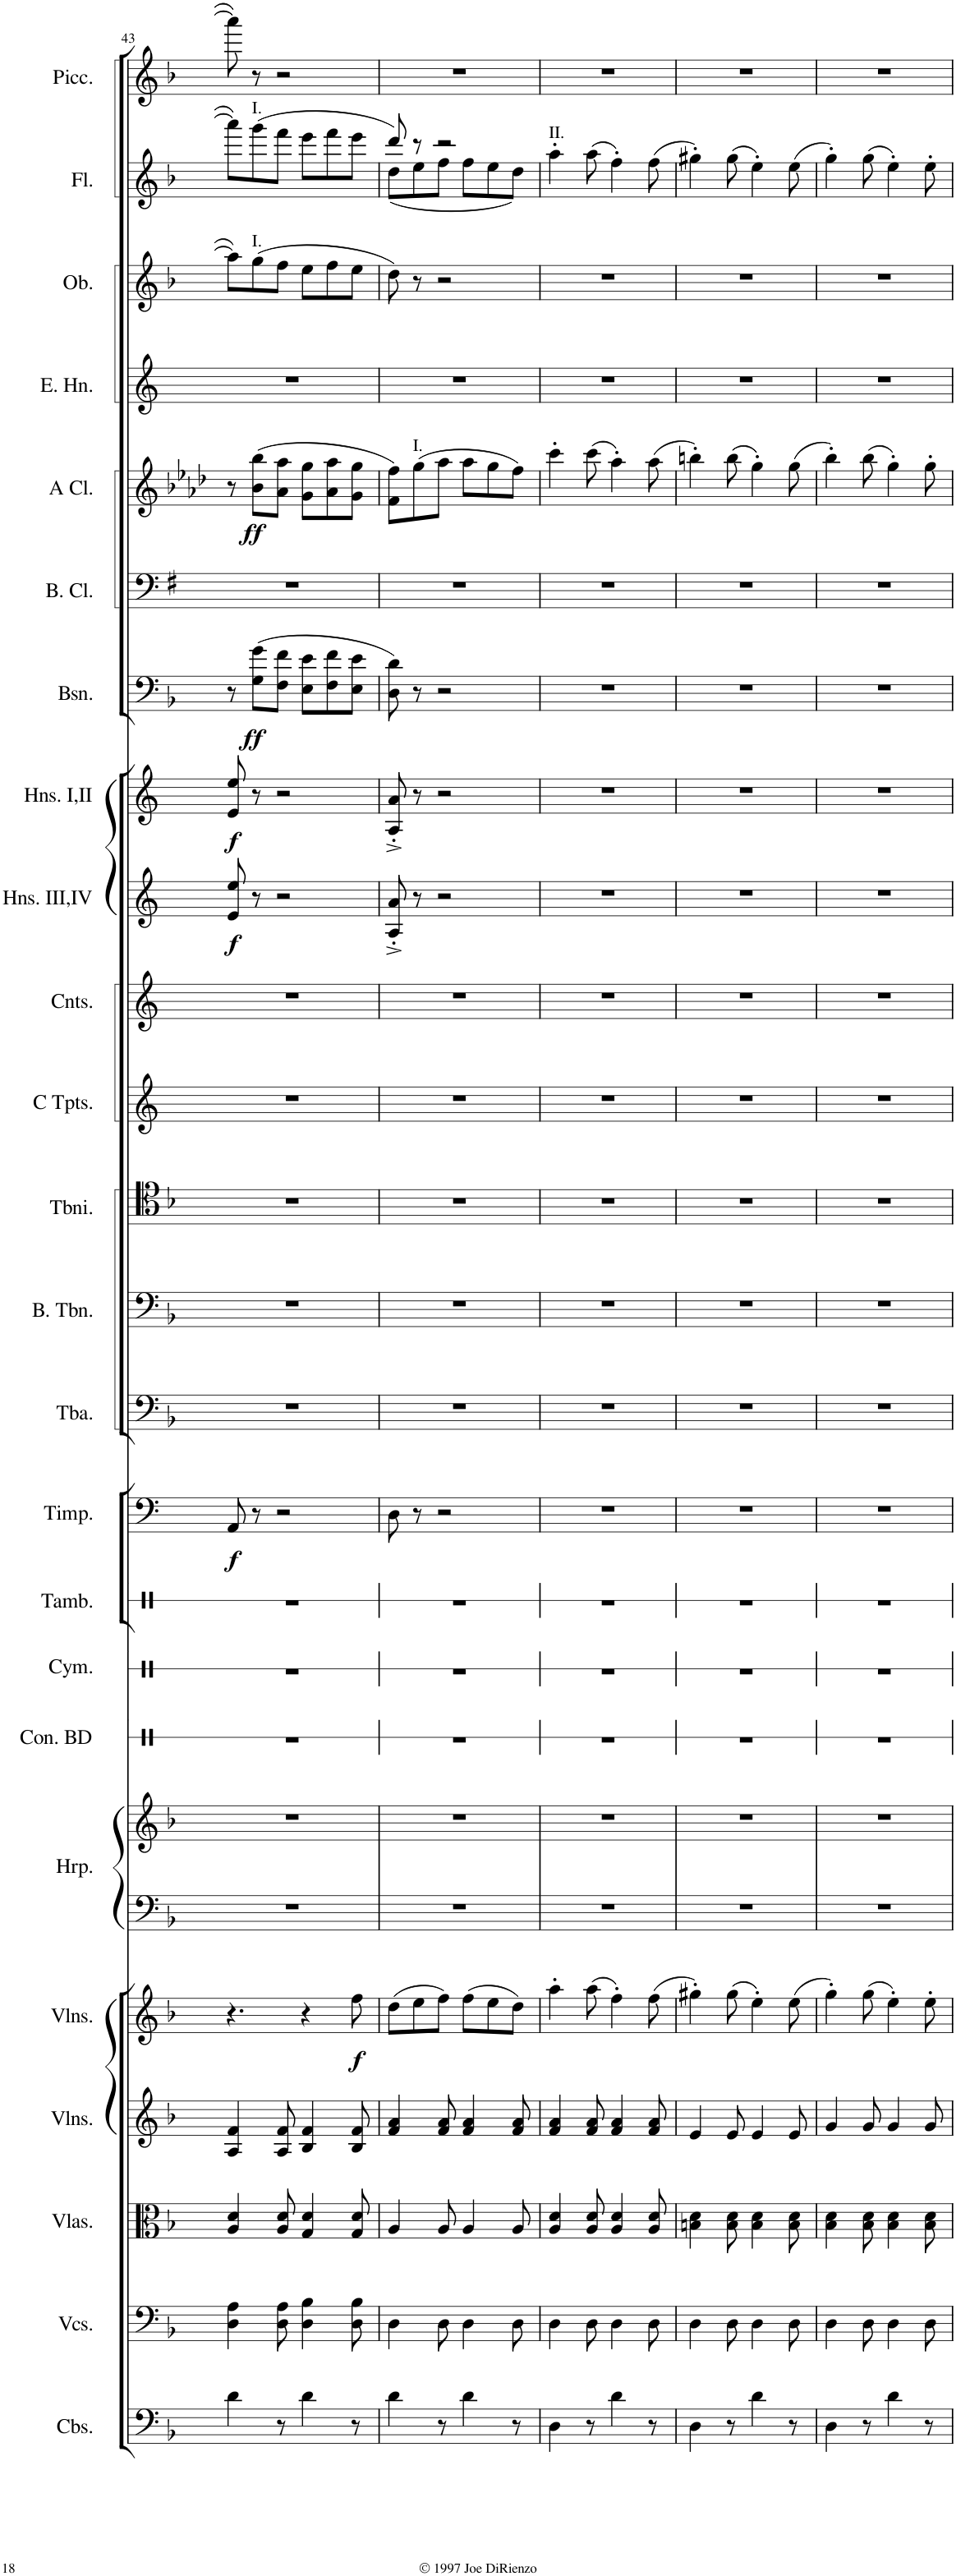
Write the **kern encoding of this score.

**kern	**kern	**kern	**kern	**kern	**dynam	**kern	**kern	**kern	**kern	**kern	**kern	**dynam	**kern	**kern	**kern	**kern	**kern	**kern	**dynam	**kern	**dynam	**kern	**dynam	**kern	**kern	**dynam	**kern	**kern	**kern	**kern
*part24	*part23	*part22	*part21	*part20	*part20	*part19	*part19	*part18	*part17	*part16	*part15	*part15	*part14	*part13	*part12	*part11	*part10	*part9	*part9	*part8	*part8	*part7	*part7	*part6	*part5	*part5	*part4	*part3	*part2	*part1
*staff25	*staff24	*staff23	*staff22	*staff21	*staff21	*staff20	*staff19	*staff18	*staff17	*staff16	*staff15	*staff15	*staff14	*staff13	*staff12	*staff11	*staff10	*staff9	*staff9	*staff8	*staff8	*staff7	*staff7	*staff6	*staff5	*staff5	*staff4	*staff3	*staff2	*staff1
*I"Contrabasses	*I"Violoncellos	*I"Violas	*I"Violins	*I"Violins	*	*I"Harp	*	*I"Concert Bass Drum	*I"Cymbal	*I"Tambourine	*I"Timpani	*	*I"Tuba	*I"Bass Trombone	*I"Trombones	*I"C Trumpets	*I"Cornets (C)	*I"Horns III,IV	*	*I"Horns I &amp; II	*	*I"Bassoons	*	*I"Bass Clarinet	*I"A Clarinets	*	*I"English Horn	*I"Oboes	*I"Flutes	*I"Piccolo
*I'Cbs.	*I'Vcs.	*I'Vlas.	*I'Vlns.	*I'Vlns.	*	*I'Hrp.	*	*I'Con. BD	*I'Cym.	*I'Tamb.	*I'Timp.	*	*I'Tba.	*I'B. Tbn.	*	*I'C Tpts.	*I'Cnts.	*I'Hns. III,IV	*	*I'Hns. I,II	*	*I'Bsn.	*	*I'B. Cl.	*I'A Cl.	*	*I'E. Hn.	*I'Ob.	*I'Fl.	*I'Picc.
!!LO:PB:g=z
*clefF4	*clefF4	*clefC3	*clefG2	*clefG2	*	*clefF4	*clefG2	*clefX	*clefX	*clefX	*clefF4	*	*clefF4	*clefF4	*clefC4	*clefG2	*clefG2	*clefG2	*	*clefG2	*	*clefF4	*	*clefF4	*clefG2	*	*clefG2	*clefG2	*clefG2	*clefG2
*Trd7c12	*	*	*	*Trd1c2	*	*Trd1c2	*Trd1c2	*	*	*	*	*	*	*Trd1c2	*	*	*	*Trd4c7	*	*Trd4c7	*	*	*	*Trd1c2	*Trd2c3	*	*Trd4c7	*	*	*Trd-7c-12
*k[b-]	*k[b-]	*k[b-]	*k[b-]	*k[b-]	*	*k[b-]	*k[b-]	*k[]	*k[]	*k[]	*k[]	*	*k[b-]	*k[b-]	*k[b-]	*k[]	*k[]	*k[]	*	*k[]	*	*k[b-]	*	*k[f#]	*k[b-e-a-d-]	*	*k[]	*k[b-]	*k[b-]	*k[b-]
*M6/8	*M6/8	*M6/8	*M6/8	*M6/8	*	*M6/8	*M6/8	*M6/8	*M6/8	*M6/8	*M6/8	*	*M6/8	*M6/8	*M6/8	*M6/8	*M6/8	*M6/8	*	*M6/8	*	*M6/8	*	*M6/8	*M6/8	*	*M6/8	*M6/8	*M6/8	*M6/8
=43	=43	=43	=43	=43	=43	=43	=43	=43	=43	=43	=43	=43	=43	=43	=43	=43	=43	=43	=43	=43	=43	=43	=43	=43	=43	=43	=43	=43	=43	=43
!	!	!	!	!	!	!	!	!	!	!	!	!LO:DY:b	!	!	!	!	!	!	!LO:DY:b	!	!LO:DY:b	!	!	!	!	!	!	!	!	!
4d'\	4D\' 4A\'	4A/' 4d/'	4A/' 4f/'	4.r	.	2.r	2.r	2.r	2.r	2.r	8AA/	f	2.r	2.r	2.r	2.r	2.r	8e/ 8ee/	f	8e/ 8ee/	f	8r	.	2.r	8r	.	2.r	8aa\L]	8aaa\L]	8aaa\]
!	!	!	!	!	!	!	!	!	!	!	!	!	!	!	!	!	!	!	!	!	!	!	!	!	!	!	!	!	!LO:TX:a:t=I.	!
!	!	!	!	!	!	!	!	!	!	!	!	!	!	!	!	!	!	!	!	!	!	!	!	!	!	!	!	!LO:TX:a:t=I.	!	!
!	!	!	!	!	!	!	!	!	!	!	!	!	!	!	!	!	!	!	!	!	!	!	!LO:DY:b	!	!	!LO:DY:b	!	!	!	!
.	.	.	.	.	.	.	.	.	.	.	8r	.	.	.	.	.	.	8r	.	8r	.	(8G\ 8g\L	ff	.	(8b-\ 8bb-\L	ff	.	(8gg\	(8ggg\	8r
8r	8D\' 8A\'	8A/' 8d/'	8A/' 8f/'	.	.	.	.	.	.	.	2r	.	.	.	.	.	.	2r	.	2r	.	8F\ 8f\J	.	.	8a-\ 8aa-\J	.	.	8ff\J	8fff\J	2r
4d'\	4D\' 4B-\'	4G/' 4d/'	4B-/' 4f/'	4r	.	.	.	.	.	.	.	.	.	.	.	.	.	.	.	.	.	8E\ 8e\L	.	.	8g\ 8gg\L	.	.	8ee\L	8eee\L	.
.	.	.	.	.	.	.	.	.	.	.	.	.	.	.	.	.	.	.	.	.	.	8F\ 8f\	.	.	8a-\ 8aa-\	.	.	8ff\	8fff\	.
!	!	!	!	!	!LO:DY:b	!	!	!	!	!	!	!	!	!	!	!	!	!	!	!	!	!	!	!	!	!	!	!	!	!
8r	8D\' 8B-\'	8G/' 8d/'	8B-/' 8f/'	8ff\	f	.	.	.	.	.	.	.	.	.	.	.	.	.	.	.	.	8E\ 8e\J	.	.	8g\ 8gg\J	.	.	8ee\J	8eee\J	.
=44	=44	=44	=44	=44	=44	=44	=44	=44	=44	=44	=44	=44	=44	=44	=44	=44	=44	=44	=44	=44	=44	=44	=44	=44	=44	=44	=44	=44	=44	=44
*	*	*	*	*	*	*	*	*	*	*	*	*	*	*	*	*	*	*	*	*	*	*	*	*	*	*	*	*	*^	*
4d'\	4D'\	4A'/	4f/' 4a/'	(8dd\L	.	2.r	2.r	2.r	2.r	2.r	8D\	.	2.r	2.r	2.r	2.r	2.r	8A/'^ 8a/'^	.	8A/'^ 8a/'^	.	8D\ 8d\)	.	2.r	8f\ 8ff\L)	.	2.r	8dd\)	8ddd/)	(8dd\L	2.r
!	!	!	!	!	!	!	!	!	!	!	!	!	!	!	!	!	!	!	!	!	!	!	!	!	!LO:TX:a:t=I.	!	!	!	!	!	!
.	.	.	.	8ee\	.	.	.	.	.	.	8r	.	.	.	.	.	.	8r	.	8r	.	8r	.	.	(8gg\	.	.	8r	8r	8ee\	.
8r	8D'\	8A'/	8f/' 8a/'	8ff\J)	.	.	.	.	.	.	2r	.	.	.	.	.	.	2r	.	2r	.	2r	.	.	8aa-\J	.	.	2r	2r	8ff\J	.
4d'\	4D'\	4A'/	4f/' 4a/'	(8ff\L	.	.	.	.	.	.	.	.	.	.	.	.	.	.	.	.	.	.	.	.	8aa-\L	.	.	.	.	8ff\L	.
.	.	.	.	8ee\	.	.	.	.	.	.	.	.	.	.	.	.	.	.	.	.	.	.	.	.	8gg\	.	.	.	.	8ee\	.
8r	8D'\	8A'/	8f/' 8a/'	8dd\J)	.	.	.	.	.	.	.	.	.	.	.	.	.	.	.	.	.	.	.	.	8ff\J)	.	.	.	.	8dd\J)	.
=45	=45	=45	=45	=45	=45	=45	=45	=45	=45	=45	=45	=45	=45	=45	=45	=45	=45	=45	=45	=45	=45	=45	=45	=45	=45	=45	=45	=45	=45	=45	=45
!	!	!	!	!	!	!	!	!	!	!	!	!	!	!	!	!	!	!	!	!	!	!	!	!	!	!	!	!	!LO:TX:a:t=II.	!	!
*	*	*	*	*	*	*	*	*	*	*	*	*	*	*	*	*	*	*	*	*	*	*	*	*	*	*	*	*	*v	*v	*
4D'\	4D'\	4A/' 4d/'	4f/' 4a/'	4aa'\	.	2.r	2.r	2.r	2.r	2.r	2.r	.	2.r	2.r	2.r	2.r	2.r	2.r	.	2.r	.	2.r	.	2.r	4ccc'\	.	2.r	2.r	4aa'\	2.r
8r	8D'\	8A/' 8d/'	8f/' 8a/'	(8aa\	.	.	.	.	.	.	.	.	.	.	.	.	.	.	.	.	.	.	.	.	(8ccc\	.	.	.	(8aa\	.
4d'\	4D'\	4A/' 4d/'	4f/' 4a/'	4ff'\)	.	.	.	.	.	.	.	.	.	.	.	.	.	.	.	.	.	.	.	.	4aa-'\)	.	.	.	4ff'\)	.
8r	8D'\	8A/' 8d/'	8f/' 8a/'	(8ff\	.	.	.	.	.	.	.	.	.	.	.	.	.	.	.	.	.	.	.	.	(8aa-\	.	.	.	(8ff\	.
=46	=46	=46	=46	=46	=46	=46	=46	=46	=46	=46	=46	=46	=46	=46	=46	=46	=46	=46	=46	=46	=46	=46	=46	=46	=46	=46	=46	=46	=46	=46
4D'\	4D'\	4Bn\' 4d\'	4e'/	4gg#X'\)	.	2.r	2.r	2.r	2.r	2.r	2.r	.	2.r	2.r	2.r	2.r	2.r	2.r	.	2.r	.	2.r	.	2.r	4bbn'\)	.	2.r	2.r	4gg#X'\)	2.r
8r	8D'\	8B\' 8d\'	8e'/	(8gg#\	.	.	.	.	.	.	.	.	.	.	.	.	.	.	.	.	.	.	.	.	(8bb\	.	.	.	(8gg#\	.
4d'\	4D'\	4B\' 4d\'	4e'/	4ee'\)	.	.	.	.	.	.	.	.	.	.	.	.	.	.	.	.	.	.	.	.	4gg'\)	.	.	.	4ee'\)	.
8r	8D'\	8B\' 8d\'	8e'/	(8ee\	.	.	.	.	.	.	.	.	.	.	.	.	.	.	.	.	.	.	.	.	(8gg\	.	.	.	(8ee\	.
=47	=47	=47	=47	=47	=47	=47	=47	=47	=47	=47	=47	=47	=47	=47	=47	=47	=47	=47	=47	=47	=47	=47	=47	=47	=47	=47	=47	=47	=47	=47
4D'\	4D'\	4B-\' 4d\'	4g'/	4gg'\)	.	2.r	2.r	2.r	2.r	2.r	2.r	.	2.r	2.r	2.r	2.r	2.r	2.r	.	2.r	.	2.r	.	2.r	4bb-'\)	.	2.r	2.r	4gg'\)	2.r
8r	8D'\	8B-\' 8d\'	8g'/	(8gg\	.	.	.	.	.	.	.	.	.	.	.	.	.	.	.	.	.	.	.	.	(8bb-\	.	.	.	(8gg\	.
4d'\	4D'\	4B-\' 4d\'	4g'/	4ee'\)	.	.	.	.	.	.	.	.	.	.	.	.	.	.	.	.	.	.	.	.	4gg'\)	.	.	.	4ee'\)	.
8r	8D'\	8B-\' 8d\'	8g'/	8ee'\	.	.	.	.	.	.	.	.	.	.	.	.	.	.	.	.	.	.	.	.	8gg'\	.	.	.	8ee'\	.
=	=	=	=	=	=	=	=	=	=	=	=	=	=	=	=	=	=	=	=	=	=	=	=	=	=	=	=	=	=	=
*-	*-	*-	*-	*-	*-	*-	*-	*-	*-	*-	*-	*-	*-	*-	*-	*-	*-	*-	*-	*-	*-	*-	*-	*-	*-	*-	*-	*-	*-	*-
